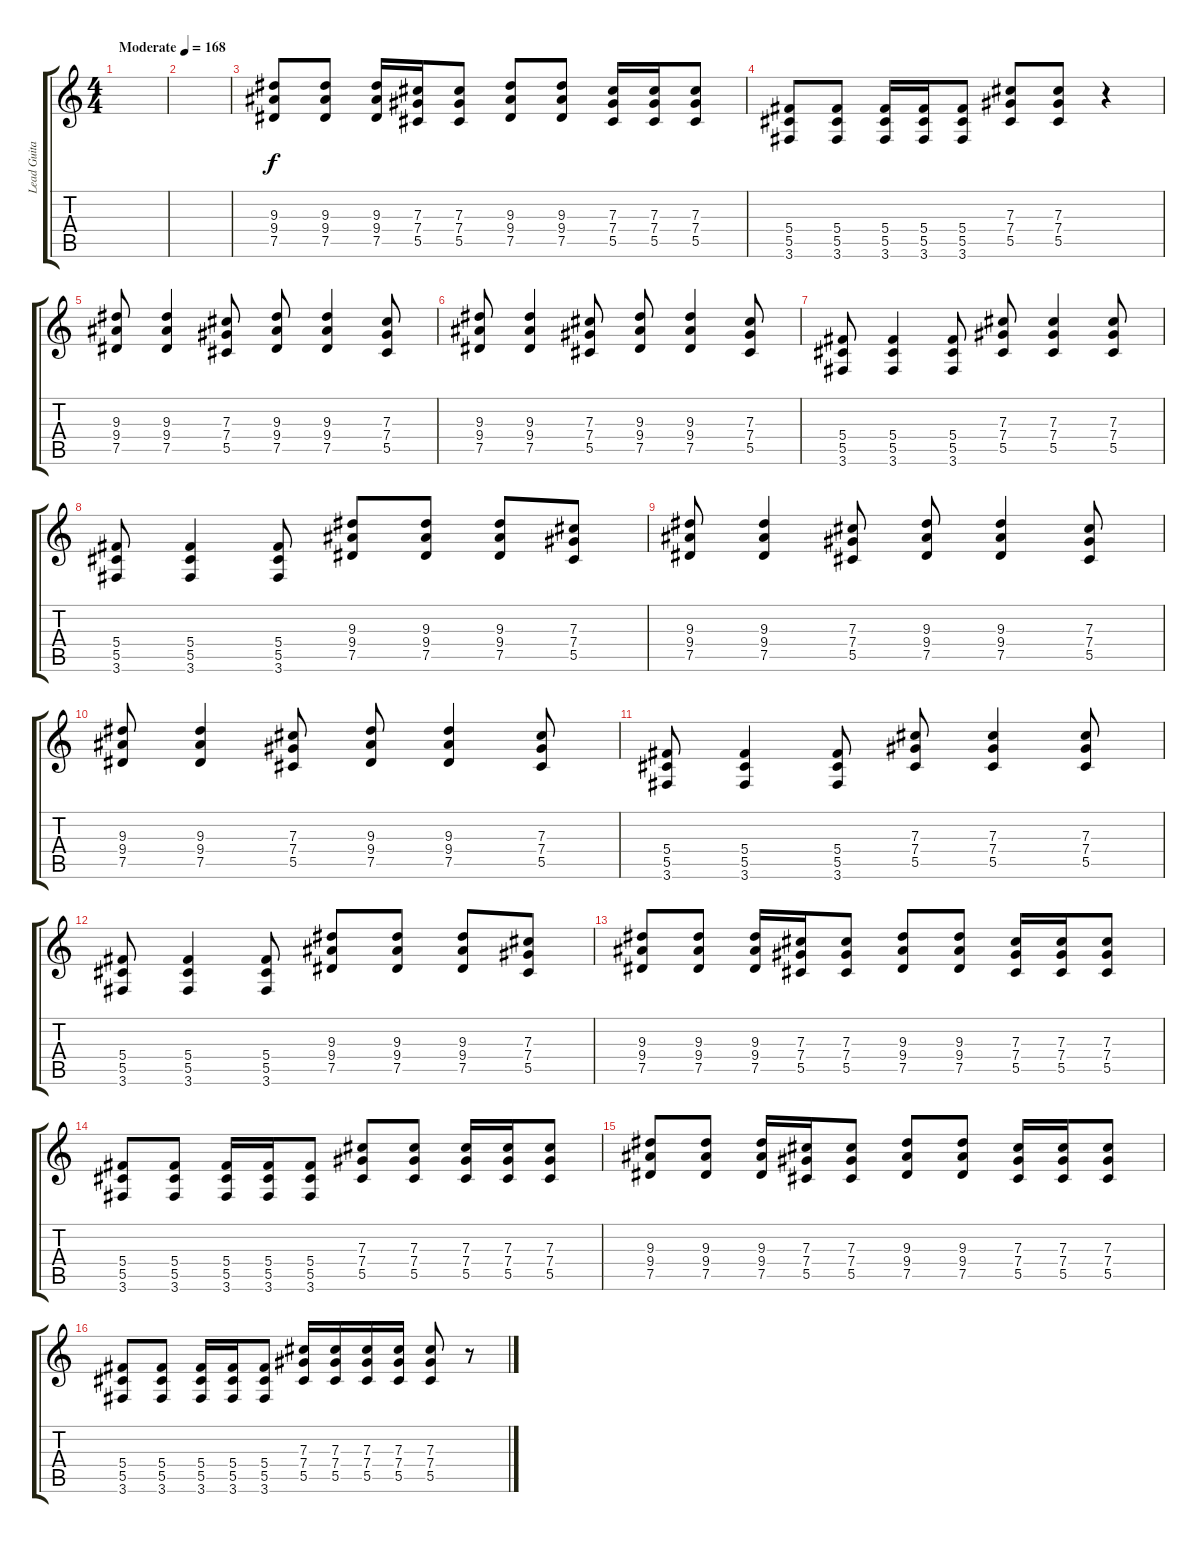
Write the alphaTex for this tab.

\track ("Lead Guitar" "Lead Guita") {instrument distortionguitar}
\staff {score tabs}
\tuning (Eb4 Bb3 Gb3 Db3 Ab2 Eb2) {hide}
\ts (4 4)
\tempo (168 "Moderate")
\clef g2
\ks c
|
|
(9.3 9.4 7.5).8 (9.3 9.4 7.5).8 (9.3 9.4 7.5).16 (7.3 7.4 5.5).16 (7.3 7.4 5.5).8 (9.3 9.4 7.5).8 (9.3 9.4 7.5).8 (7.3 7.4 5.5).16 (7.3 7.4 5.5).16 (7.3 7.4 5.5).8 |
(5.4 5.5 3.6).8 (5.4 5.5 3.6).8 (5.4 5.5 3.6).16 (5.4 5.5 3.6).16 (5.4 5.5 3.6).8 (7.3 7.4 5.5).8 (7.3 7.4 5.5).8 r.4 |
(9.3 9.4 7.5).8 (9.3 9.4 7.5).4 (7.3 7.4 5.5).8 (9.3 9.4 7.5).8 (9.3 9.4 7.5).4 (7.3 7.4 5.5).8 |
(9.3 9.4 7.5).8 (9.3 9.4 7.5).4 (7.3 7.4 5.5).8 (9.3 9.4 7.5).8 (9.3 9.4 7.5).4 (7.3 7.4 5.5).8 |
(5.4 5.5 3.6).8 (5.4 5.5 3.6).4 (5.4 5.5 3.6).8 (7.3 7.4 5.5).8 (7.3 7.4 5.5).4 (7.3 7.4 5.5).8 |
(5.4 5.5 3.6).8 (5.4 5.5 3.6).4 (5.4 5.5 3.6).8 (9.3 9.4 7.5).8 (9.3 9.4 7.5).8 (9.3 9.4 7.5).8 (7.3 7.4 5.5).8 |
(9.3 9.4 7.5).8 (9.3 9.4 7.5).4 (7.3 7.4 5.5).8 (9.3 9.4 7.5).8 (9.3 9.4 7.5).4 (7.3 7.4 5.5).8 |
(9.3 9.4 7.5).8 (9.3 9.4 7.5).4 (7.3 7.4 5.5).8 (9.3 9.4 7.5).8 (9.3 9.4 7.5).4 (7.3 7.4 5.5).8 |
(5.4 5.5 3.6).8 (5.4 5.5 3.6).4 (5.4 5.5 3.6).8 (7.3 7.4 5.5).8 (7.3 7.4 5.5).4 (7.3 7.4 5.5).8 |
(5.4 5.5 3.6).8 (5.4 5.5 3.6).4 (5.4 5.5 3.6).8 (9.3 9.4 7.5).8 (9.3 9.4 7.5).8 (9.3 9.4 7.5).8 (7.3 7.4 5.5).8 |
(9.3 9.4 7.5).8 (9.3 9.4 7.5).8 (9.3 9.4 7.5).16 (7.3 7.4 5.5).16 (7.3 7.4 5.5).8 (9.3 9.4 7.5).8 (9.3 9.4 7.5).8 (7.3 7.4 5.5).16 (7.3 7.4 5.5).16 (7.3 7.4 5.5).8 |
(5.4 5.5 3.6).8 (5.4 5.5 3.6).8 (5.4 5.5 3.6).16 (5.4 5.5 3.6).16 (5.4 5.5 3.6).8 (7.3 7.4 5.5).8 (7.3 7.4 5.5).8 (7.3 7.4 5.5).16 (7.3 7.4 5.5).16 (7.3 7.4 5.5).8 |
(9.3 9.4 7.5).8 (9.3 9.4 7.5).8 (9.3 9.4 7.5).16 (7.3 7.4 5.5).16 (7.3 7.4 5.5).8 (9.3 9.4 7.5).8 (9.3 9.4 7.5).8 (7.3 7.4 5.5).16 (7.3 7.4 5.5).16 (7.3 7.4 5.5).8 |
(5.4 5.5 3.6).8 (5.4 5.5 3.6).8 (5.4 5.5 3.6).16 (5.4 5.5 3.6).16 (5.4 5.5 3.6).8 (7.3 7.4 5.5).16 (7.3 7.4 5.5).16 (7.3 7.4 5.5).16 (7.3 7.4 5.5).16 (7.3 7.4 5.5).8 r.8
